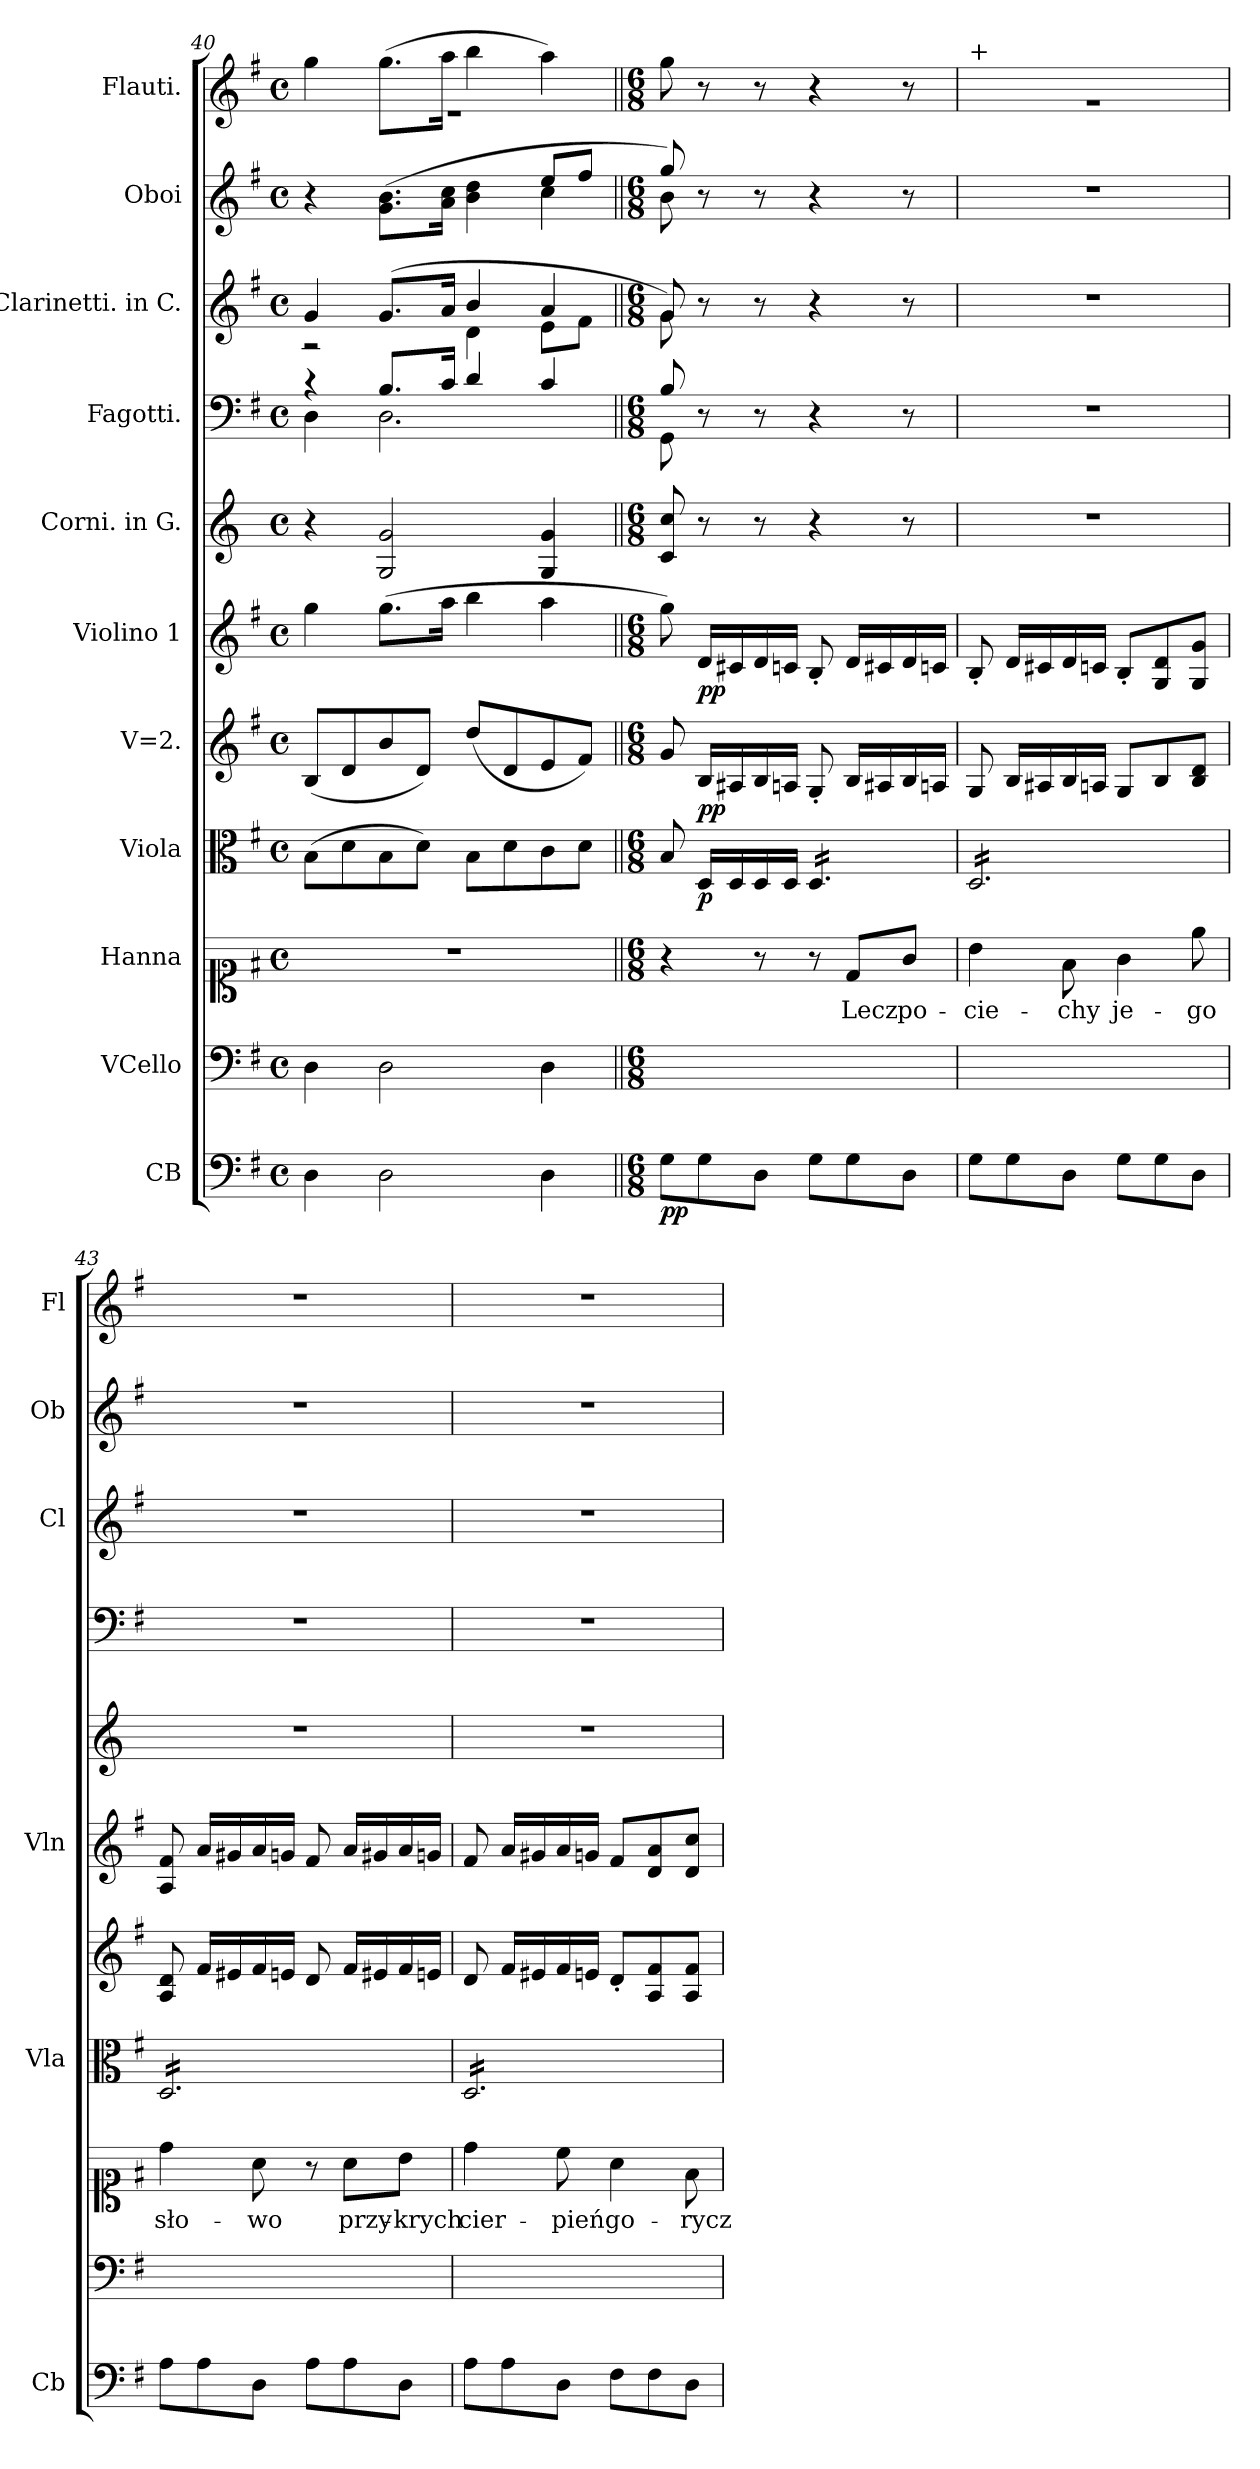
**kern	**dynam	**kern	**kern	**text	**kern	**dynam	**kern	**dynam	**kern	**dynam	**kern	**kern	**kern	**kern	**kern
*part11	*part11	*part10	*part9	*part9	*part8	*part8	*part7	*part7	*part6	*part6	*part5	*part4	*part3	*part2	*part1
*staff11	*staff11	*staff10	*staff9	*staff9	*staff8	*staff8	*staff7	*staff7	*staff6	*staff6	*staff5	*staff4	*staff3	*staff2	*staff1
*I"CB	*	*I"VCello	*I"Hanna	*	*I"Viola	*	*I"V=2.	*	*I"Violino 1	*	*I"Corni. in G.	*I"Fagotti.	*I"Clarinetti. in C.	*I"Oboi	*I"Flauti.
*I'Cb	*	*	*	*	*I'Vla	*	*	*	*I'Vln	*	*	*	*I'Cl	*I'Ob	*I'Fl
*clefF4	*	*clefF4	*clefC1	*	*clefC3	*	*clefG2	*	*clefG2	*	*clefG2	*clefF4	*clefG2	*clefG2	*clefG2
*ITrd8c12	*	*	*	*	*	*	*	*	*	*	*ITrd3c5	*	*	*	*
*k[f#]	*	*k[f#]	*k[f#]	*	*k[f#]	*	*k[f#]	*	*k[f#]	*	*k[f#]	*k[f#]	*k[f#]	*k[f#]	*k[f#]
*M4/4	*	*M4/4	*M4/4	*	*M4/4	*	*M4/4	*	*M4/4	*	*M4/4	*M4/4	*M4/4	*M4/4	*M4/4
*met(c)	*	*met(c)	*met(c)	*	*met(c)	*	*met(c)	*	*met(c)	*	*met(c)	*met(c)	*met(c)	*met(c)	*met(c)
=40	=40	=40	=40	=40	=40	=40	=40	=40	=40	=40	=40	=40	=40	=40	=40
*	*	*	*	*	*	*	*	*	*	*	*	*^	*^	*^	*^
4DD\	.	4D\	1r	.	(8B\L	.	(8B/L	.	4gg\	.	4r	4r	4D\	4g/	2r	2ryy	4r	4gg\	1re
.	.	.	.	.	8d\	.	8d/	.	.	.	.	.	.	.	.	.	.	.	.
2DD\	.	2D\	.	.	8B\	.	8b/	.	(8.gg\L	.	2D/ 2d/	8.B/L	2.D\	(8.g/L	.	.	(8.g\ 8.b\L	(8.gg\L	.
.	.	.	.	.	8d\J)	.	8d/J)	.	.	.	.	.	.	.	.	.	.	.	.
.	.	.	.	.	.	.	.	.	16aa\Jk	.	.	16c/Jk	.	16a/Jk	.	.	16a\ 16cc\Jk	16aa\Jk	.
.	.	.	.	.	8B\L	.	(8dd/L	.	4bb\	.	.	4d/	.	4b/	4d\	4ryy	4b\ 4dd\	4bb\	.
.	.	.	.	.	8d\	.	8d/	.	.	.	.	.	.	.	.	.	.	.	.
4DD\	.	4D\	.	.	8c\	.	8e/	.	4aa\	.	4D/ 4d/	4c/	.	4a/	8e\L	8ee/L	4cc\	4aa\)	.
.	.	.	.	.	8d\J	.	8f#/J)	.	.	.	.	.	.	.	8f#\J	8ff#/J	.	.	.
*	*	*	*	*	*	*	*	*	*	*	*	*	*	*	*	*	*	*v	*v
=41||	=41||	=41||	=41||	=41||	=41||	=41||	=41||	=41||	=41||	=41||	=41||	=41||	=41||	=41||	=41||	=41||	=41||	=41||
*M6/8	*	*M6/8	*M6/8	*	*M6/8	*	*M6/8	*	*M6/8	*	*M6/8	*M6/8	*	*M6/8	*	*M6/8	*	*M6/8
8GG\L	pp	8G\Lyy	4r	.	8B/	.	8g/	.	8gg\)	.	8G/ 8g/	8B/	8GG\	8g/)	8g\	8gg/)	8b\	8gg\
!	!	!	!	!	!	!	!	!LO:DY:b	!	!LO:DY:b	!	!	!	!	!	!	!	!
8GG\	.	8G\yy	.	.	16D/LL	p	16B/LL	pp	16d/LL	pp	8r	8r	8ryy	8r	8ryy	8r	8ryy	8r
.	.	.	.	.	16D/	.	16A#X/	.	16c#X/	.	.	.	.	.	.	.	.	.
8DD\J	.	8D\Jyy	8r	.	16D/	.	16B/	.	16d/	.	8r	8r	2ryy	8r	2ryy	8r	2ryy	8r
.	.	.	.	.	16D/JJ	.	16An/JJ	.	16cn/JJ	.	.	.	.	.	.	.	.	.
*	*	*	*	*	*tremolo	*	*	*	*	*	*	*	*	*	*	*	*	*
8GG\L	.	8G\Lyy	8r	.	16D/LL	.	8G'/	.	8B'/	.	4r	4r	.	4r	.	4r	.	4r
.	.	.	.	.	16D/	.	.	.	.	.	.	.	.	.	.	.	.	.
8GG\	.	8G\yy	8d/L	Lecz	16D/	.	16B/LL	.	16d/LL	.	.	.	.	.	.	.	.	.
.	.	.	.	.	16D/	.	16A#X/	.	16c#X/	.	.	.	.	.	.	.	.	.
8DD\J	.	8D\Jyy	8g/J	po-	16D/	.	16B/	.	16d/	.	8r	8r	.	8r	.	8r	.	8r
.	.	.	.	.	16D/JJ	.	16An/JJ	.	16cn/JJ	.	.	.	.	.	.	.	.	.
*	*	*	*	*	*	*	*	*	*	*	*	*v	*v	*	*	*v	*v	*
*	*	*	*	*	*	*	*	*	*	*	*	*	*v	*v	*	*
=42	=42	=42	=42	=42	=42	=42	=42	=42	=42	=42	=42	=42	=42	=42	=42
!	!	!	!	!	!	!	!	!	!	!	!	!	!	!	!LO:TX:a:t=+
8GG\L	.	8G\Lyy	4b\	-cie-	16D/LL	.	8G/	.	8B'/	.	2.r	2.r	2.r	2.r	2.rg
.	.	.	.	.	16D/	.	.	.	.	.	.	.	.	.	.
8GG\	.	8G\yy	.	.	16D/	.	16B/LL	.	16d/LL	.	.	.	.	.	.
.	.	.	.	.	16D/	.	16A#X/	.	16c#X/	.	.	.	.	.	.
8DD\J	.	8D\Jyy	8f#\	-chy	16D/	.	16B/	.	16d/	.	.	.	.	.	.
.	.	.	.	.	16D/	.	16An/JJ	.	16cn/JJ	.	.	.	.	.	.
8GG\L	.	8G\Lyy	4g\	je-	16D/	.	8G/L	.	8B'/L	.	.	.	.	.	.
.	.	.	.	.	16D/	.	.	.	.	.	.	.	.	.	.
8GG\	.	8G\yy	.	.	16D/	.	8B/	.	8G/ 8d/	.	.	.	.	.	.
.	.	.	.	.	16D/	.	.	.	.	.	.	.	.	.	.
8DD\J	.	8D\Jyy	8ee\	-go	16D/	.	8B/ 8d/J	.	8G/ 8g/J	.	.	.	.	.	.
.	.	.	.	.	16D/JJ	.	.	.	.	.	.	.	.	.	.
=43	=43	=43	=43	=43	=43	=43	=43	=43	=43	=43	=43	=43	=43	=43	=43
8AA\L	.	8A\Lyy	4dd\	sło-	16D/LL	.	8A/ 8d/	.	8A/ 8f#/	.	2.r	2.r	2.r	2.r	2.r
.	.	.	.	.	16D/	.	.	.	.	.	.	.	.	.	.
8AA\	.	8A\yy	.	.	16D/	.	16f#/LL	.	16a/LL	.	.	.	.	.	.
.	.	.	.	.	16D/	.	16e#X/	.	16g#X/	.	.	.	.	.	.
8DD\J	.	8D\Jyy	8a\	-wo	16D/	.	16f#/	.	16a/	.	.	.	.	.	.
.	.	.	.	.	16D/	.	16en/JJ	.	16gn/JJ	.	.	.	.	.	.
8AA\L	.	8A\Lyy	8r	.	16D/	.	8d/	.	8f#/	.	.	.	.	.	.
.	.	.	.	.	16D/	.	.	.	.	.	.	.	.	.	.
8AA\	.	8A\yy	8a\L	przy-	16D/	.	16f#/LL	.	16a/LL	.	.	.	.	.	.
.	.	.	.	.	16D/	.	16e#X/	.	16g#X/	.	.	.	.	.	.
8DD\J	.	8D\Jyy	8b\J	-krych	16D/	.	16f#/	.	16a/	.	.	.	.	.	.
.	.	.	.	.	16D/JJ	.	16en/JJ	.	16gn/JJ	.	.	.	.	.	.
=44	=44	=44	=44	=44	=44	=44	=44	=44	=44	=44	=44	=44	=44	=44	=44
8AA\L	.	8A\Lyy	4dd\	cier-	16D/LL	.	8d/	.	8f#/	.	2.r	2.r	2.r	2.r	2.r
.	.	.	.	.	16D/	.	.	.	.	.	.	.	.	.	.
8AA\	.	8A\yy	.	.	16D/	.	16f#/LL	.	16a/LL	.	.	.	.	.	.
.	.	.	.	.	16D/	.	16e#X/	.	16g#X/	.	.	.	.	.	.
8DD\J	.	8D\Jyy	8cc\	-pień	16D/	.	16f#/	.	16a/	.	.	.	.	.	.
.	.	.	.	.	16D/	.	16en/JJ	.	16gn/JJ	.	.	.	.	.	.
8FF#\L	.	8F#\Lyy	4a\	go-	16D/	.	8d'/L	.	8f#/L	.	.	.	.	.	.
.	.	.	.	.	16D/	.	.	.	.	.	.	.	.	.	.
8FF#\	.	8F#\yy	.	.	16D/	.	8A/ 8f#/	.	8d/ 8a/	.	.	.	.	.	.
.	.	.	.	.	16D/	.	.	.	.	.	.	.	.	.	.
8DD\J	.	8D\Jyy	8f#\	-rycz	16D/	.	8A/ 8f#/J	.	8d/ 8cc/J	.	.	.	.	.	.
.	.	.	.	.	16D/JJ	.	.	.	.	.	.	.	.	.	.
*	*	*	*	*	*Xtremolo	*	*	*	*	*	*	*	*	*	*
=	=	=	=	=	=	=	=	=	=	=	=	=	=	=	=
*-	*-	*-	*-	*-	*-	*-	*-	*-	*-	*-	*-	*-	*-	*-	*-
